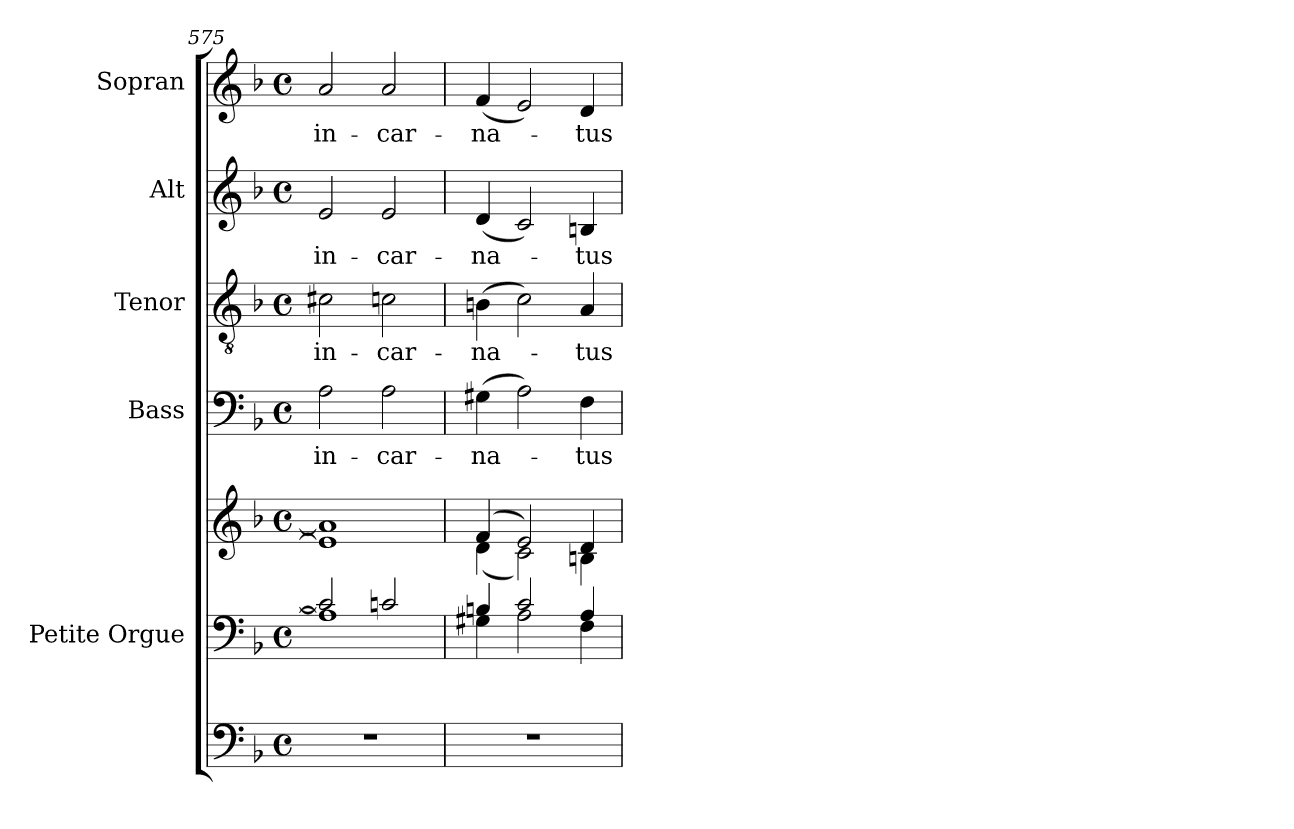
**kern	**kern	**kern	**kern	**text	**kern	**text	**kern	**text	**kern	**text
*part6	*part5	*part5	*part4	*part4	*part3	*part3	*part2	*part2	*part1	*part1
*staff7	*staff6	*staff5	*staff4	*staff4	*staff3	*staff3	*staff2	*staff2	*staff1	*staff1
*	*I"Petite Orgue	*	*I"Bass	*	*I"Tenor	*	*I"Alt	*	*I"Sopran	*
*	*I'Org. 1	*	*I'B.	*	*I'T.	*	*I'A.	*	*I'S.	*
*clefF4	*clefF4	*clefG2	*clefF4	*	*clefGv2	*	*clefG2	*	*clefG2	*
*k[b-]	*k[b-]	*k[b-]	*k[b-]	*	*k[b-]	*	*k[b-]	*	*k[b-]	*
*F:	*F:	*F:	*F:	*	*F:	*	*F:	*	*F:	*
*M4/4	*M4/4	*M4/4	*M4/4	*	*M4/4	*	*M4/4	*	*M4/4	*
*met(c)	*met(c)	*met(c)	*met(c)	*	*met(c)	*	*met(c)	*	*met(c)	*
=575	=575	=575	=575	=575	=575	=575	=575	=575	=575	=575
*	*^	*^	*	*	*	*	*	*	*	*
!	!	!	!	!	!	!LO:LY:b	!	!LO:LY:b	!	!LO:LY:b	!	!LO:LY:b
1r	2c#/]	1A]	1a]	1e]	2A\	in-	2c#X\	in-	2e/	in-	2a/	in-
!	!	!	!	!	!	!LO:LY:b	!	!LO:LY:b	!	!LO:LY:b	!	!LO:LY:b
.	2cn/	.	.	.	2A\	-car-	2cn\	-car-	2e/	-car-	2a/	-car-
!!LO:PB:g=z
=576	=576	=576	=576	=576	=576	=576	=576	=576	=576	=576	=576	=576
!	!	!	!	!	!	!LO:LY:b	!	!LO:LY:b	!	!LO:LY:b	!	!LO:LY:b
1r	4Bn/	4G#X\	(4f/	(<4d\	(>4G#X\	-na-	(>4Bn\	-na-	(<4d/	-na-	(<4f/	-na-
.	2c/	2A\	2e/)	2c\)	2A\)	.	2c\)	.	2c/)	.	2e/)	.
!	!	!	!	!	!	!LO:LY:b	!	!LO:LY:b	!	!LO:LY:b	!	!LO:LY:b
.	4A/	4F\	4d/	4Bn\	4F\	-tus	4A/	-tus	4Bn/	-tus	4d/	-tus
*	*v	*v	*	*	*	*	*	*	*	*	*	*
*	*	*v	*v	*	*	*	*	*	*	*	*
=	=	=	=	=	=	=	=	=	=	=
*-	*-	*-	*-	*-	*-	*-	*-	*-	*-	*-
